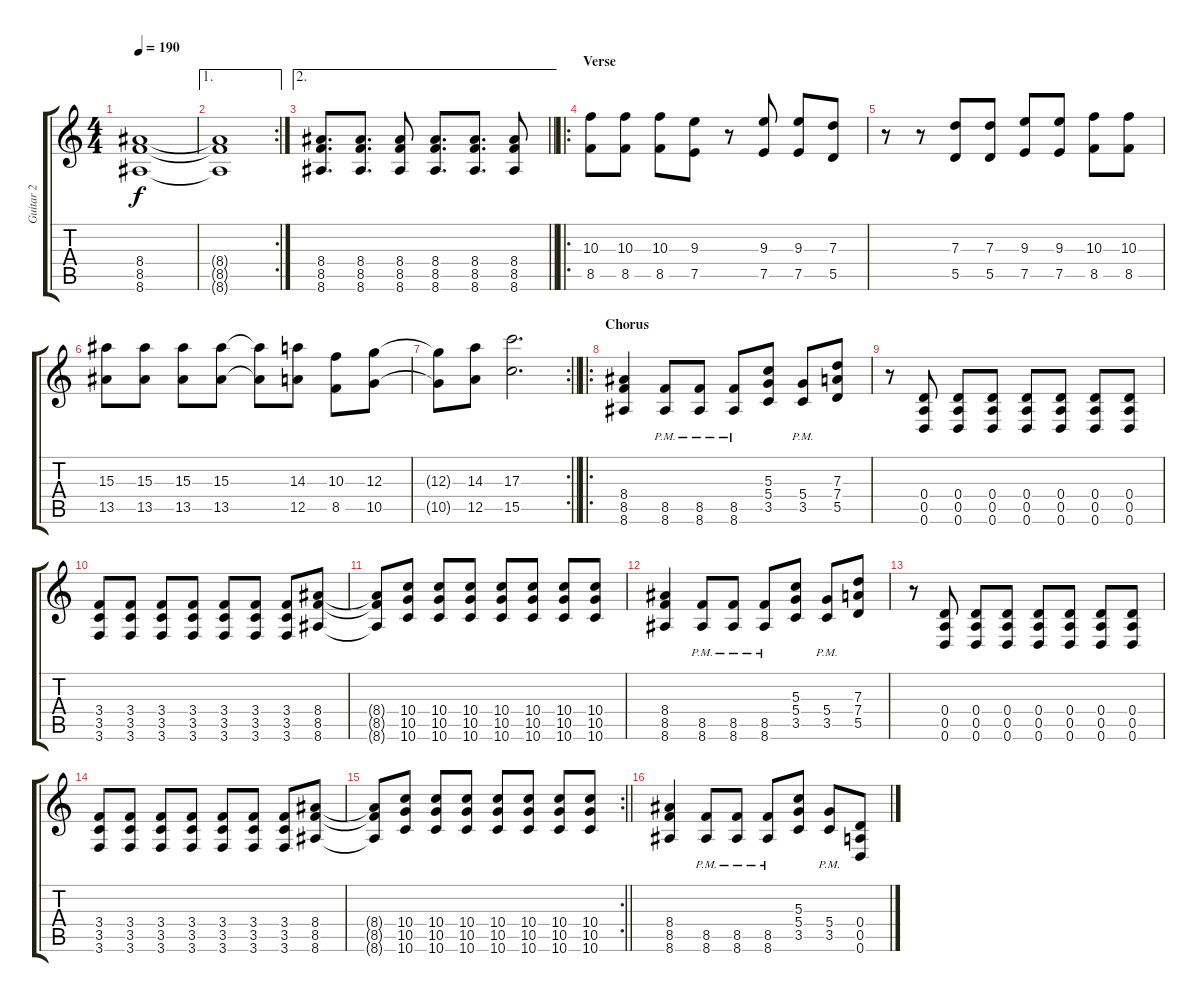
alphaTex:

\track ("Guitar 2" "Guitar 2") {instrument distortionguitar}
\staff {score tabs}
\tuning (E4 B3 G3 D3 A2 D2) {hide}
\ts (4 4)
\tempo 190
\clef g2
\ks c
(8.4{t} 8.5{t} 8.6{t}).1{dy f} |
\ae 1
\rc 2
(8.4{t} 8.5{t} 8.6{t}).1 |
\ae 2
\barLineRight lightlight
(8.4 8.5 8.6).8{d} (8.4 8.5 8.6).8{d} (8.4 8.5 8.6).8 (8.4 8.5 8.6).8{d} (8.4 8.5 8.6).8{d} (8.4 8.5 8.6).8 |
\ro
\section ("" "Verse")
(10.3 8.5).8 (10.3 8.5).8 (10.3 8.5).8 (9.3 7.5).8 r.8 (9.3 7.5).8 (9.3 7.5).8 (7.3 5.5).8 |
r.8 r.8 (7.3 5.5).8 (7.3 5.5).8 (9.3 7.5).8 (9.3 7.5).8 (10.3 8.5).8 (10.3 8.5).8 |
(15.3 13.5).8 (15.3 13.5).8 (15.3 13.5).8 (15.3 13.5).8 (15.3{t} 13.5{t}).8 (14.3 12.5).8 (10.3 8.5).8 (12.3 10.5).8 |
\rc 2
\barLineRight lightlight
(12.3{t} 10.5{t}).8 (14.3 12.5).8 (17.3 15.5).2{d} |
\ro
\section ("" "Chorus")
(8.4 8.5 8.6).4 (8.5{pm} 8.6{pm}).8 (8.5{pm} 8.6{pm}).8 (8.5{pm} 8.6{pm}).8 (5.3 5.4 3.5).8 (5.4{pm} 3.5{pm}).8 (7.3 7.4 5.5).8 |
r.8 (0.4 0.5 0.6).8 (0.4 0.5 0.6).8 (0.4 0.5 0.6).8 (0.4 0.5 0.6).8 (0.4 0.5 0.6).8 (0.4 0.5 0.6).8 (0.4 0.5 0.6).8 |
(3.4 3.5 3.6).8 (3.4 3.5 3.6).8 (3.4 3.5 3.6).8 (3.4 3.5 3.6).8 (3.4 3.5 3.6).8 (3.4 3.5 3.6).8 (3.4 3.5 3.6).8 (8.4 8.5 8.6).8 |
(8.4{t} 8.5{t} 8.6{t}).8 (10.4 10.5 10.6).8 (10.4 10.5 10.6).8 (10.4 10.5 10.6).8 (10.4 10.5 10.6).8 (10.4 10.5 10.6).8 (10.4 10.5 10.6).8 (10.4 10.5 10.6).8 |
(8.4 8.5 8.6).4 (8.5{pm} 8.6{pm}).8 (8.5{pm} 8.6{pm}).8 (8.5{pm} 8.6{pm}).8 (5.3 5.4 3.5).8 (5.4{pm} 3.5{pm}).8 (7.3 7.4 5.5).8 |
r.8 (0.4 0.5 0.6).8 (0.4 0.5 0.6).8 (0.4 0.5 0.6).8 (0.4 0.5 0.6).8 (0.4 0.5 0.6).8 (0.4 0.5 0.6).8 (0.4 0.5 0.6).8 |
(3.4 3.5 3.6).8 (3.4 3.5 3.6).8 (3.4 3.5 3.6).8 (3.4 3.5 3.6).8 (3.4 3.5 3.6).8 (3.4 3.5 3.6).8 (3.4 3.5 3.6).8 (8.4 8.5 8.6).8 |
\rc 2
\barLineRight lightlight
(8.4{t} 8.5{t} 8.6{t}).8 (10.4 10.5 10.6).8 (10.4 10.5 10.6).8 (10.4 10.5 10.6).8 (10.4 10.5 10.6).8 (10.4 10.5 10.6).8 (10.4 10.5 10.6).8 (10.4 10.5 10.6).8 |
(8.4 8.5 8.6).4 (8.5{pm} 8.6{pm}).8 (8.5{pm} 8.6{pm}).8 (8.5{pm} 8.6{pm}).8 (5.3 5.4 3.5).8 (5.4{pm} 3.5{pm}).8 (0.4 0.5 0.6).8
